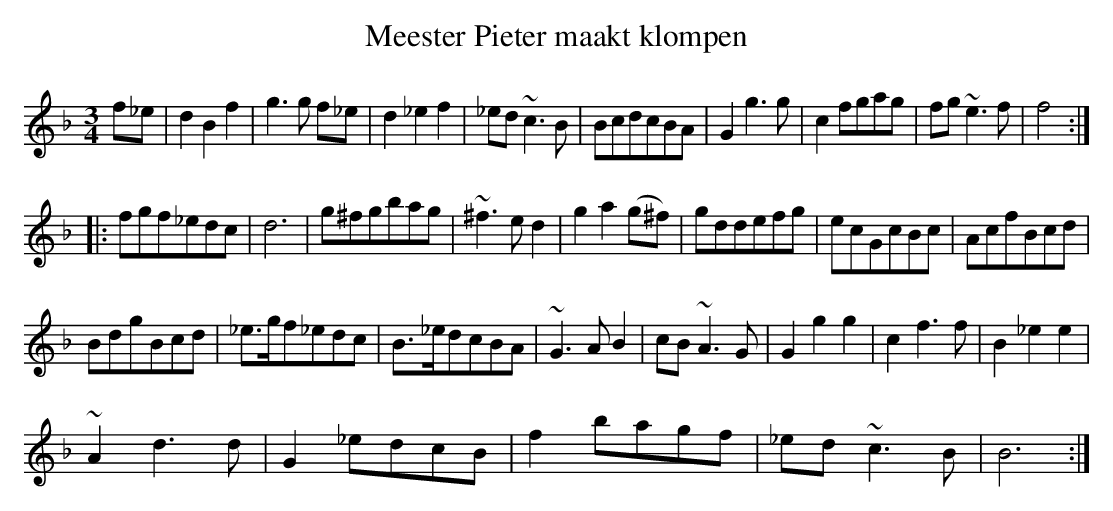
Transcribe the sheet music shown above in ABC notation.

X:1
T:Meester Pieter maakt klompen
M:3/4
K:Bblyd
f_e|d2B2f2|g3g f_e|d2_e2f2|_ed~c3B|BcdcBA|G2g3g|c2fgag|fg~e3f|f4:|
|:fgf_edc|d6|g^fgbag|~^f3ed2|g2a2(g^f)|gddefg|ecGcBc|AcfBcd|
BdgBcd|_e>gf_edc|B>_edcBA|~G3AB2|cB~A3G|G2g2g2|c2f3f|B2_e2e2|
~A2d3d|G2_edcB|f2bagf|_ed~c3B|B6:|
